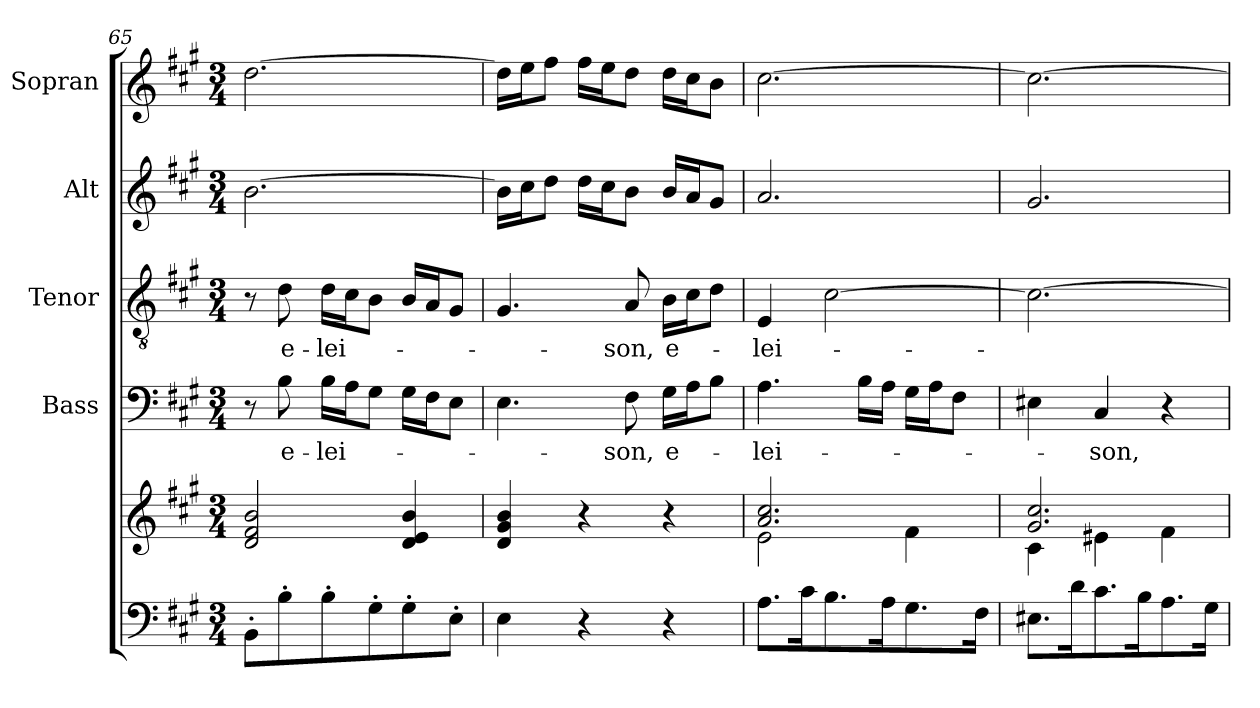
**kern	**kern	**kern	**text	**kern	**text	**kern	**kern
*part5	*part5	*part4	*part4	*part3	*part3	*part2	*part1
*staff6	*staff5	*staff4	*staff4	*staff3	*staff3	*staff2	*staff1
*	*	*I"Bass	*	*I"Tenor	*	*I"Alt	*I"Sopran
*	*	*I'B.	*	*I'T.	*	*I'A.	*I'S.
*clefF4	*clefG2	*clefF4	*	*clefGv2	*	*clefG2	*clefG2
*k[f#c#g#]	*k[f#c#g#]	*k[f#c#g#]	*	*k[f#c#g#]	*	*k[f#c#g#]	*k[f#c#g#]
*A:	*A:	*A:	*	*A:	*	*A:	*A:
*M3/4	*M3/4	*M3/4	*	*M3/4	*	*M3/4	*M3/4
=65	=65	=65	=65	=65	=65	=65	=65
8BB'>\L	2d/ 2f#/ 2b/	8r	.	8r	.	[2.b\	[2.dd\
!	!	!	!LO:LY:b	!	!LO:LY:b	!	!
8B'>\	.	8B\	e-	8d\	e-	.	.
!	!	!	!LO:LY:b	!	!LO:LY:b	!	!
8B'>\	.	16B\LL	-lei-	16d\LL	-lei-	.	.
.	.	16A\J	.	16c#\J	.	.	.
8G#'>\	.	8G#\J	.	8B\J	.	.	.
8G#'>\	4d/ 4e/ 4b/	16G#\LL	.	16B/LL	.	.	.
.	.	16F#\J	.	16A/J	.	.	.
8E'>\J	.	8E\J	.	8G#/J	.	.	.
=66	=66	=66	=66	=66	=66	=66	=66
4E\	4d/ 4g#/ 4b/	4.E\	.	4.G#/	.	16b\LL]	16dd\LL]
.	.	.	.	.	.	16cc#\J	16ee\J
.	.	.	.	.	.	8dd\J	8ff#\J
4r	4r	.	.	.	.	16dd\LL	16ff#\LL
.	.	.	.	.	.	16cc#\J	16ee\J
!	!	!	!LO:LY:b	!	!LO:LY:b	!	!
.	.	8F#\	-son,	8A/	-son,	8b\J	8dd\J
!	!	!	!LO:LY:b	!	!LO:LY:b	!	!
4r	4r	16G#\LL	e-	16B\LL	e-	16b/LL	16dd\LL
.	.	16A\J	.	16c#\J	.	16a/J	16cc#\J
.	.	8B\J	.	8d\J	.	8g#/J	8b\J
=67	=67	=67	=67	=67	=67	=67	=67
*	*^	*	*	*	*	*	*
!	!	!	!	!LO:LY:b	!	!LO:LY:b	!	!
8.A\L	2.a/ 2.cc#/	2e\	4.A\	-lei-	4E/	-lei-	2.a/	[2.cc#\
16c#\k	.	.	.	.	.	.	.	.
8.B\	.	.	.	.	[2c#\	.	.	.
.	.	.	16B\LL	.	.	.	.	.
16A\k	.	.	16A\JJ	.	.	.	.	.
8.G#\	.	4f#\	16G#\LL	.	.	.	.	.
.	.	.	16A\J	.	.	.	.	.
.	.	.	8F#\J	.	.	.	.	.
16F#\Jk	.	.	.	.	.	.	.	.
=68	=68	=68	=68	=68	=68	=68	=68	=68
8.E#X\L	2.g#/ 2.cc#/	4c#\	4E#X\	.	2.c#\_	.	2.g#/	2.cc#\_
16d\k	.	.	.	.	.	.	.	.
!	!	!	!	!LO:LY:b	!	!	!	!
8.c#\	.	4e#X\	4C#/	-son,	.	.	.	.
16B\k	.	.	.	.	.	.	.	.
8.A\	.	4f#\	4r	.	.	.	.	.
16G#\Jk	.	.	.	.	.	.	.	.
*	*v	*v	*	*	*	*	*	*
=	=	=	=	=	=	=	=
*-	*-	*-	*-	*-	*-	*-	*-
